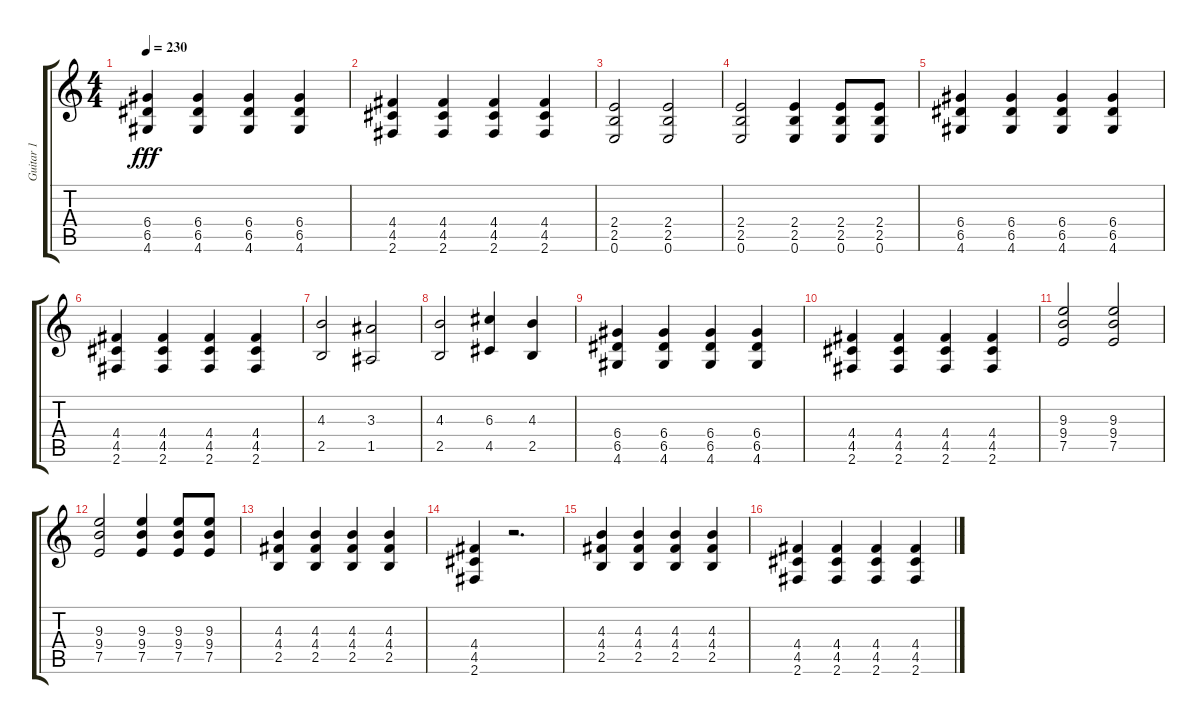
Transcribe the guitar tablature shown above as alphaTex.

\track ("Guitar 1" "Guitar 1") {instrument overdrivenguitar}
\staff {score tabs}
\tuning (E4 B3 G3 D3 A2 E2) {hide}
\ts (4 4)
\tempo 230
\clef g2
\ks c
(6.4 6.5 4.6).4{dy fff} (6.4 6.5 4.6).4 (6.4 6.5 4.6).4 (6.4 6.5 4.6).4 |
(4.4 4.5 2.6).4 (4.4 4.5 2.6).4 (4.4 4.5 2.6).4 (4.4 4.5 2.6).4 |
(2.4 2.5 0.6).2 (2.4 2.5 0.6).2 |
(2.4 2.5 0.6).2 (2.4 2.5 0.6).4 (2.4 2.5 0.6).8 (2.4 2.5 0.6).8 |
(6.4 6.5 4.6).4 (6.4 6.5 4.6).4 (6.4 6.5 4.6).4 (6.4 6.5 4.6).4 |
(4.4 4.5 2.6).4 (4.4 4.5 2.6).4 (4.4 4.5 2.6).4 (4.4 4.5 2.6).4 |
(4.3 2.5).2 (3.3 1.5).2 |
(4.3 2.5).2 (6.3 4.5).4 (4.3 2.5).4 |
(6.4 6.5 4.6).4 (6.4 6.5 4.6).4 (6.4 6.5 4.6).4 (6.4 6.5 4.6).4 |
(4.4 4.5 2.6).4 (4.4 4.5 2.6).4 (4.4 4.5 2.6).4 (4.4 4.5 2.6).4 |
(9.3 9.4 7.5).2 (9.3 9.4 7.5).2 |
(9.3 9.4 7.5).2 (9.3 9.4 7.5).4 (9.3 9.4 7.5).8 (9.3 9.4 7.5).8 |
(4.3 4.4 2.5).4 (4.3 4.4 2.5).4 (4.3 4.4 2.5).4 (4.3 4.4 2.5).4 |
(4.4 4.5 2.6).4 r.2{d} |
(4.3 4.4 2.5).4 (4.3 4.4 2.5).4 (4.3 4.4 2.5).4 (4.3 4.4 2.5).4 |
(4.4 4.5 2.6).4 (4.4 4.5 2.6).4 (4.4 4.5 2.6).4 (4.4 4.5 2.6).4
